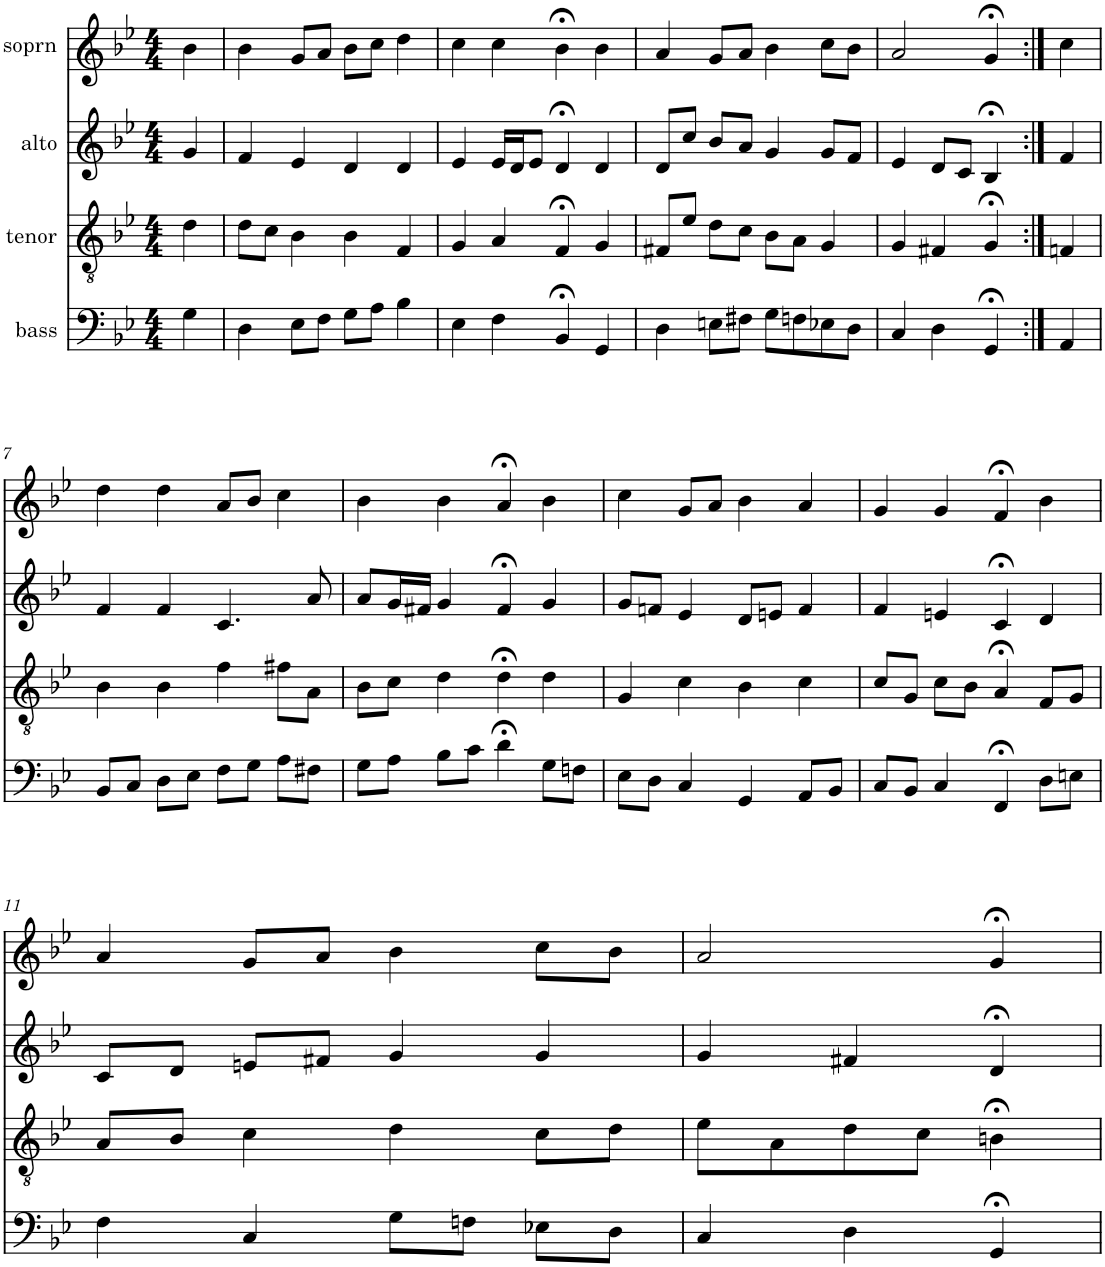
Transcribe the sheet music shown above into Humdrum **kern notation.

**kern	**kern	**kern	**kern
*part4	*part3	*part2	*part1
*staff4	*staff3	*staff2	*staff1
*I"bass	*I"tenor	*I"alto	*I"soprn
*clefF4	*clefGv2	*clefG2	*clefG2
*k[b-e-]	*k[b-e-]	*k[b-e-]	*k[b-e-]
*g:	*g:	*g:	*g:
*M4/4	*M4/4	*M4/4	*M4/4
=1	=1	=1	=1
4G\	4d\	4g/	4b-\
=2	=2	=2	=2
4D\	8d\L	4f/	4b-\
.	8c\J	.	.
8E-\L	4B-\	4e-/	8g/L
8F\J	.	.	8a/J
8G\L	4B-\	4d/	8b-\L
8A\J	.	.	8cc\J
4B-\	4F/	4d/	4dd\
=3	=3	=3	=3
4E-\	4G/	4e-/	4cc\
4F\	4A/	16e-/LL	4cc\
.	.	16d/J	.
.	.	8e-/J	.
4BB-;</	4F;</	4d;</	4b-;<\
4GG/	4G/	4d/	4b-\
=4	=4	=4	=4
4D\	8F#X/L	8d/L	4a/
.	8e-/J	8cc/J	.
8En\L	8d\L	8b-/L	8g/L
8F#X\J	8c\J	8a/J	8a/J
8G\L	8B-\L	4g/	4b-\
8Fn\	8A\J	.	.
8E-X\	4G/	8g/L	8cc\L
8D\J	.	8f/J	8b-\J
=5	=5	=5	=5
4C/	4G/	4e-/	2a/
4D\	4F#X/	8d/L	.
.	.	8c/J	.
4GG;</	4G;</	4B-;</	4g;</
=6:|!	=6:|!	=6:|!	=6:|!
4AA/	4Fn/	4f/	4cc\
!!LO:LB:g=z
=7	=7	=7	=7
8BB-/L	4B-\	4f/	4dd\
8C/J	.	.	.
8D\L	4B-\	4f/	4dd\
8E-\J	.	.	.
8F\L	4f\	4.c/	8a/L
8G\J	.	.	8b-/J
8A\L	8f#X\L	.	4cc\
8F#X\J	8A\J	8a/	.
=8	=8	=8	=8
8G\L	8B-\L	8a/L	4b-\
8A\J	8c\J	16g/L	.
.	.	16f#X/JJ	.
8B-\L	4d\	4g/	4b-\
8c\J	.	.	.
4d;<\	4d;<\	4f#;</	4a;</
8G\L	4d\	4g/	4b-\
8Fn\J	.	.	.
=9	=9	=9	=9
8E-\L	4G/	8g/L	4cc\
8D\J	.	8fn/J	.
4C/	4c\	4e-/	8g/L
.	.	.	8a/J
4GG/	4B-\	8d/L	4b-\
.	.	8en/J	.
8AA/L	4c\	4f/	4a/
8BB-/J	.	.	.
=10	=10	=10	=10
8C/L	8c/L	4f/	4g/
8BB-/J	8G/J	.	.
4C/	8c\L	4en/	4g/
.	8B-\J	.	.
4FF;</	4A;</	4c;</	4f;</
8D\L	8F/L	4d/	4b-\
8En\J	8G/J	.	.
!!LO:LB:g=z
=11	=11	=11	=11
4F\	8A/L	8c/L	4a/
.	8B-/J	8d/J	.
4C/	4c\	8en/L	8g/L
.	.	8f#X/J	8a/J
8G\L	4d\	4g/	4b-\
8Fn\J	.	.	.
8E-X\L	8c\L	4g/	8cc\L
8D\J	8d\J	.	8b-\J
=12	=12	=12	=12
4C/	8e-\L	4g/	2a/
.	8A\	.	.
4D\	8d\	4f#X/	.
.	8c\J	.	.
4GG;</	4Bn;<\	4d;</	4g;</
=	=	=	=
*-	*-	*-	*-
